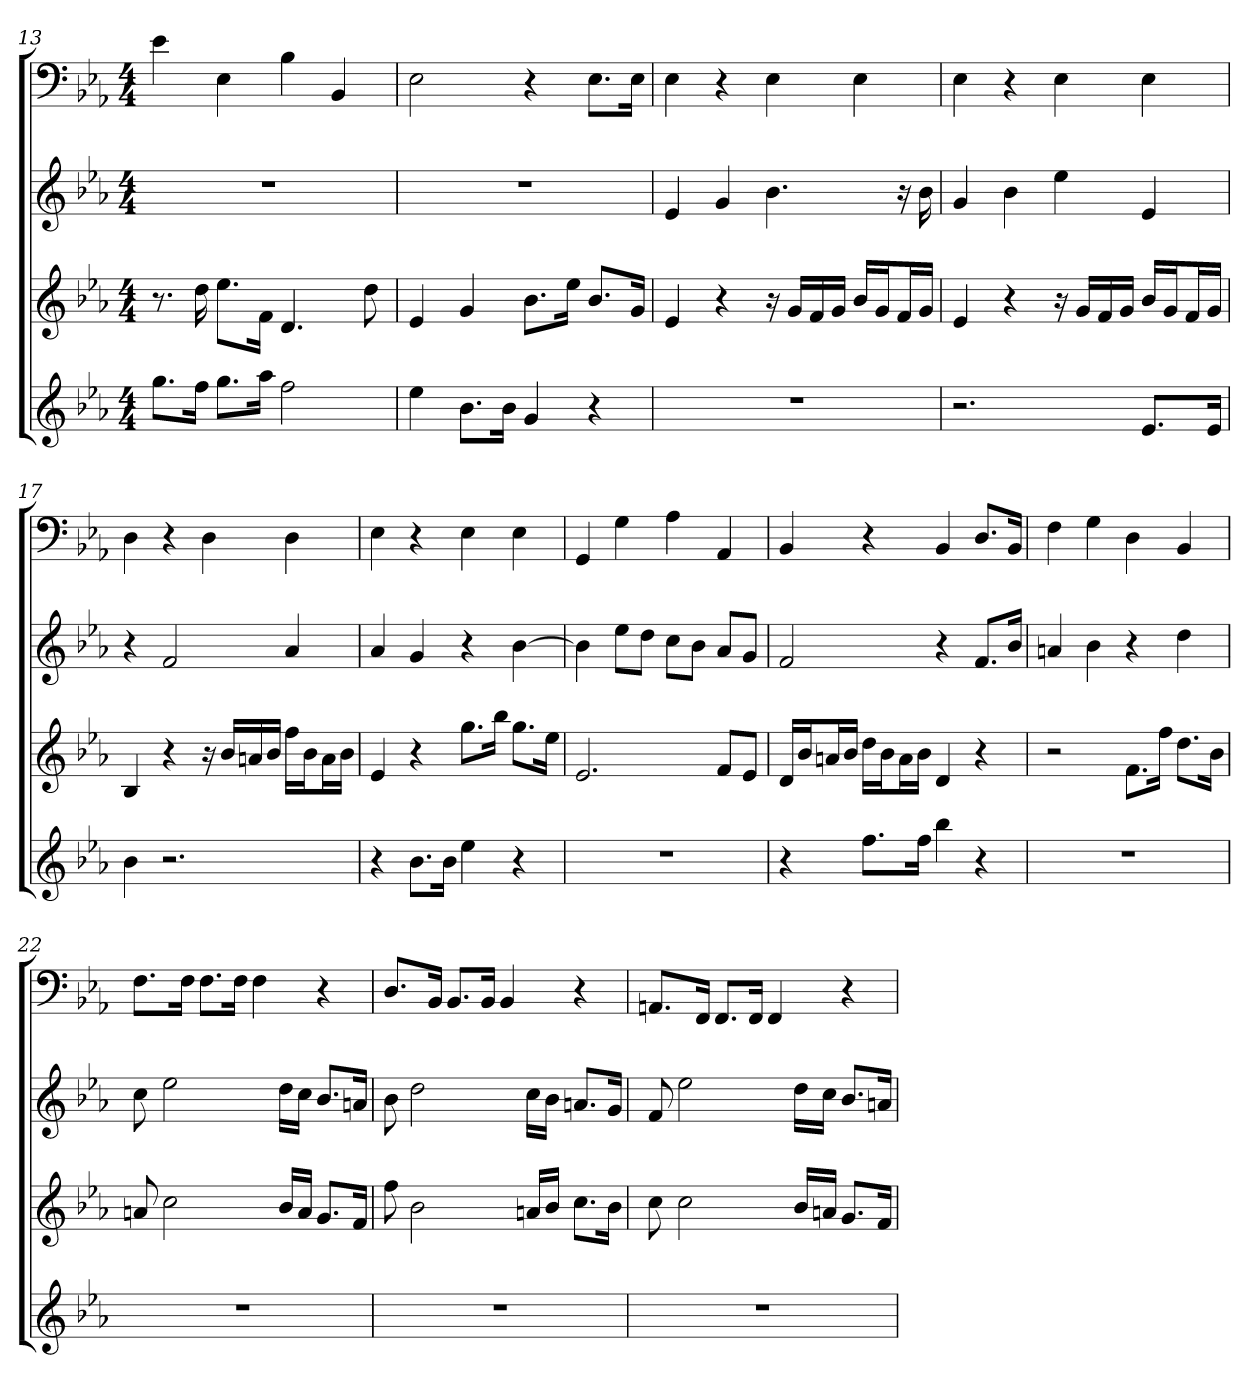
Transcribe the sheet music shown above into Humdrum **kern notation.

**kern	**kern	**kern	**kern
*part4	*part3	*part2	*part1
*staff4	*staff3	*staff2	*staff1
*	*	*	*clefF4
*k[b-e-a-]	*k[b-e-a-]	*k[b-e-a-]	*k[b-e-a-]
*E-:	*E-:	*E-:	*E-:
*M4/4	*M4/4	*M4/4	*M4/4
=13	=13	=13	=13
8.ggL	8.r	1r	4e-
16ffJk	16dd	.	.
8.ggL	8.ee-L	.	4E-
16aa-Jk	16fJk	.	.
2ff	4.d	.	4B-
.	.	.	4BB-
.	8dd	.	.
=14	=14	=14	=14
4ee-	4e-	1r	2E-
8.b-L	4g	.	.
16b-Jk	.	.	.
4g	8.b-L	.	4r
.	16ee-Jk	.	.
4r	8.b-L	.	8.E-\L
.	16gJk	.	16E-\Jk
=15	=15	=15	=15
1r	4e-	4e-	4E-
.	4r	4g	4r
.	16r	4.b-	4E-
.	16gLL	.	.
.	16f	.	.
.	16gJJ	.	.
.	16b-LL	.	4E-
.	16gJ	.	.
.	16fL	16r	.
.	16gJJ	16b-	.
=16	=16	=16	=16
2.r	4e-	4g	4E-
.	4r	4b-	4r
.	16r	4ee-	4E-
.	16gLL	.	.
.	16f	.	.
.	16gJJ	.	.
8.e-L	16b-LL	4e-	4E-
.	16gJ	.	.
.	16fL	.	.
16e-Jk	16gJJ	.	.
=17	=17	=17	=17
4b-	4B-	4r	4D
2.r	4r	2f	4r
.	16r	.	4D
.	16b-LL	.	.
.	16an	.	.
.	16b-JJ	.	.
.	16ffLL	4a-	4D
.	16b-J	.	.
.	16aL	.	.
.	16b-JJ	.	.
=18	=18	=18	=18
4r	4e-	4a-	4E-
8.b-L	4r	4g	4r
16b-Jk	.	.	.
4ee-	8.ggL	4r	4E-
.	16bb-Jk	.	.
4r	8.ggL	[4b-	4E-
.	16ee-Jk	.	.
=19	=19	=19	=19
1r	2.e-	4b-]	4GG
.	.	8ee-L	4G
.	.	8ddJ	.
.	.	8ccL	4A-
.	.	8b-J	.
.	8fL	8a-L	4AA-
.	8e-J	8gJ	.
=20	=20	=20	=20
4r	16dLL	2f	4BB-
.	16b-J	.	.
.	16anL	.	.
.	16b-JJ	.	.
8.ffL	16ddLL	.	4r
.	16b-J	.	.
.	16aL	.	.
16ffJk	16b-JJ	.	.
4bb-	4d	4r	4BB-
4r	4r	8.fL	8.D/L
.	.	16b-Jk	16BB-/Jk
=21	=21	=21	=21
1r	2r	4an	4F
.	.	4b-	4G
.	8.fL	4r	4D
.	16ffJk	.	.
.	8.ddL	4dd	4BB-
.	16b-Jk	.	.
=22	=22	=22	=22
1r	8an	8cc	8.F\L
.	2cc	2ee-	.
.	.	.	16F\Jk
.	.	.	8.F\L
.	.	.	16F\Jk
.	.	.	4F
.	16b-LL	16ddLL	.
.	16aJJ	16ccJJ	.
.	8.gL	8.b-L	4r
.	16fJk	16anJk	.
=23	=23	=23	=23
1r	8ff	8b-	8.D/L
.	2b-	2dd	.
.	.	.	16BB-/Jk
.	.	.	8.BB-/L
.	.	.	16BB-/Jk
.	.	.	4BB-
.	16anLL	16ccLL	.
.	16b-JJ	16b-JJ	.
.	8.ccL	8.anL	4r
.	16b-Jk	16gJk	.
=24	=24	=24	=24
1r	8cc	8f	8.AAn/L
.	2cc	2ee-	.
.	.	.	16FF/Jk
.	.	.	8.FF/L
.	.	.	16FF/Jk
.	.	.	4FF
.	16b-LL	16ddLL	.
.	16anJJ	16ccJJ	.
.	8.gL	8.b-L	4r
.	16fJk	16anJk	.
=	=	=	=
*-	*-	*-	*-
